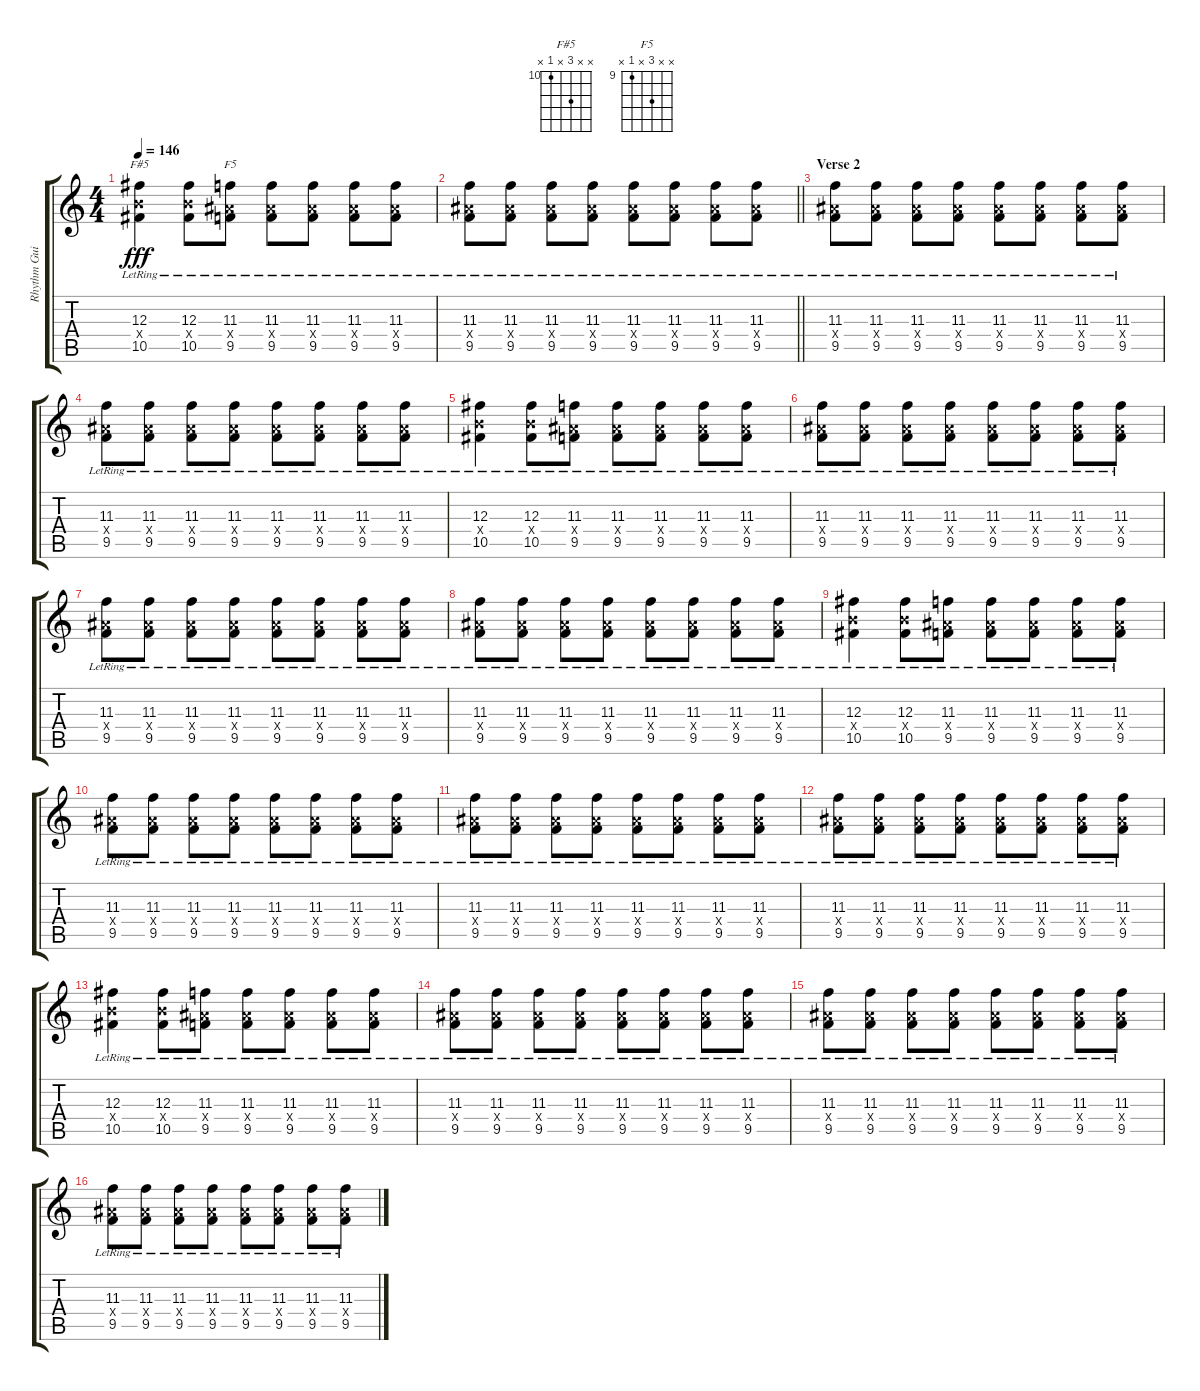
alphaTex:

\track ("Rhythm Guitar" "Rhythm Gui") {instrument electricguitarclean}
\staff {score tabs}
\tuning (Eb4 Bb3 Gb3 Db3 Ab2 Db2) {hide}
\chord ("F#5" x x 12 x 10 x) {firstfret 10}
\chord ("F5" x x 11 x 9 x) {firstfret 9}
\ts (4 4)
\tempo 146
\clef g2
\ks c
(12.3{lr} 10.4{x} 10.5{lr}).4{ch "F#5" dy fff} (12.3{lr} 10.4{x} 10.5{lr}).8 (11.3{lr} 9.4{x} 9.5{lr}).8{ch "F5"} (11.3{lr} 9.4{x} 9.5{lr}).8 (11.3{lr} 9.4{x} 9.5{lr}).8 (11.3{lr} 9.4{x} 9.5{lr}).8 (11.3{lr} 9.4{x} 9.5{lr}).8 |
\barLineRight lightlight
(11.3{lr} 9.4{x} 9.5{lr}).8 (11.3{lr} 9.4{x} 9.5{lr}).8 (11.3{lr} 9.4{x} 9.5{lr}).8 (11.3{lr} 9.4{x} 9.5{lr}).8 (11.3{lr} 9.4{x} 9.5{lr}).8 (11.3{lr} 9.4{x} 9.5{lr}).8 (11.3{lr} 9.4{x} 9.5{lr}).8 (11.3{lr} 9.4{x} 9.5{lr}).8 |
\section ("" "Verse 2")
(11.3{lr} 9.4{x} 9.5{lr}).8 (11.3{lr} 9.4{x} 9.5{lr}).8 (11.3{lr} 9.4{x} 9.5{lr}).8 (11.3{lr} 9.4{x} 9.5{lr}).8 (11.3{lr} 9.4{x} 9.5{lr}).8 (11.3{lr} 9.4{x} 9.5{lr}).8 (11.3{lr} 9.4{x} 9.5{lr}).8 (11.3{lr} 9.4{x} 9.5{lr}).8 |
(11.3{lr} 9.4{x} 9.5{lr}).8 (11.3{lr} 9.4{x} 9.5{lr}).8 (11.3{lr} 9.4{x} 9.5{lr}).8 (11.3{lr} 9.4{x} 9.5{lr}).8 (11.3{lr} 9.4{x} 9.5{lr}).8 (11.3{lr} 9.4{x} 9.5{lr}).8 (11.3{lr} 9.4{x} 9.5{lr}).8 (11.3{lr} 9.4{x} 9.5{lr}).8 |
(12.3{lr} 10.4{x} 10.5{lr}).4 (12.3{lr} 10.4{x} 10.5{lr}).8 (11.3{lr} 9.4{x} 9.5{lr}).8 (11.3{lr} 9.4{x} 9.5{lr}).8 (11.3{lr} 9.4{x} 9.5{lr}).8 (11.3{lr} 9.4{x} 9.5{lr}).8 (11.3{lr} 9.4{x} 9.5{lr}).8 |
(11.3{lr} 9.4{x} 9.5{lr}).8 (11.3{lr} 9.4{x} 9.5{lr}).8 (11.3{lr} 9.4{x} 9.5{lr}).8 (11.3{lr} 9.4{x} 9.5{lr}).8 (11.3{lr} 9.4{x} 9.5{lr}).8 (11.3{lr} 9.4{x} 9.5{lr}).8 (11.3{lr} 9.4{x} 9.5{lr}).8 (11.3{lr} 9.4{x} 9.5{lr}).8 |
(11.3{lr} 9.4{x} 9.5{lr}).8 (11.3{lr} 9.4{x} 9.5{lr}).8 (11.3{lr} 9.4{x} 9.5{lr}).8 (11.3{lr} 9.4{x} 9.5{lr}).8 (11.3{lr} 9.4{x} 9.5{lr}).8 (11.3{lr} 9.4{x} 9.5{lr}).8 (11.3{lr} 9.4{x} 9.5{lr}).8 (11.3{lr} 9.4{x} 9.5{lr}).8 |
(11.3{lr} 9.4{x} 9.5{lr}).8 (11.3{lr} 9.4{x} 9.5{lr}).8 (11.3{lr} 9.4{x} 9.5{lr}).8 (11.3{lr} 9.4{x} 9.5{lr}).8 (11.3{lr} 9.4{x} 9.5{lr}).8 (11.3{lr} 9.4{x} 9.5{lr}).8 (11.3{lr} 9.4{x} 9.5{lr}).8 (11.3{lr} 9.4{x} 9.5{lr}).8 |
(12.3{lr} 10.4{x} 10.5{lr}).4 (12.3{lr} 10.4{x} 10.5{lr}).8 (11.3{lr} 9.4{x} 9.5{lr}).8 (11.3{lr} 9.4{x} 9.5{lr}).8 (11.3{lr} 9.4{x} 9.5{lr}).8 (11.3{lr} 9.4{x} 9.5{lr}).8 (11.3{lr} 9.4{x} 9.5{lr}).8 |
(11.3{lr} 9.4{x} 9.5{lr}).8 (11.3{lr} 9.4{x} 9.5{lr}).8 (11.3{lr} 9.4{x} 9.5{lr}).8 (11.3{lr} 9.4{x} 9.5{lr}).8 (11.3{lr} 9.4{x} 9.5{lr}).8 (11.3{lr} 9.4{x} 9.5{lr}).8 (11.3{lr} 9.4{x} 9.5{lr}).8 (11.3{lr} 9.4{x} 9.5{lr}).8 |
(11.3{lr} 9.4{x} 9.5{lr}).8 (11.3{lr} 9.4{x} 9.5{lr}).8 (11.3{lr} 9.4{x} 9.5{lr}).8 (11.3{lr} 9.4{x} 9.5{lr}).8 (11.3{lr} 9.4{x} 9.5{lr}).8 (11.3{lr} 9.4{x} 9.5{lr}).8 (11.3{lr} 9.4{x} 9.5{lr}).8 (11.3{lr} 9.4{x} 9.5{lr}).8 |
(11.3{lr} 9.4{x} 9.5{lr}).8 (11.3{lr} 9.4{x} 9.5{lr}).8 (11.3{lr} 9.4{x} 9.5{lr}).8 (11.3{lr} 9.4{x} 9.5{lr}).8 (11.3{lr} 9.4{x} 9.5{lr}).8 (11.3{lr} 9.4{x} 9.5{lr}).8 (11.3{lr} 9.4{x} 9.5{lr}).8 (11.3{lr} 9.4{x} 9.5{lr}).8 |
(12.3{lr} 10.4{x} 10.5{lr}).4 (12.3{lr} 10.4{x} 10.5{lr}).8 (11.3{lr} 9.4{x} 9.5{lr}).8 (11.3{lr} 9.4{x} 9.5{lr}).8 (11.3{lr} 9.4{x} 9.5{lr}).8 (11.3{lr} 9.4{x} 9.5{lr}).8 (11.3{lr} 9.4{x} 9.5{lr}).8 |
(11.3{lr} 9.4{x} 9.5{lr}).8 (11.3{lr} 9.4{x} 9.5{lr}).8 (11.3{lr} 9.4{x} 9.5{lr}).8 (11.3{lr} 9.4{x} 9.5{lr}).8 (11.3{lr} 9.4{x} 9.5{lr}).8 (11.3{lr} 9.4{x} 9.5{lr}).8 (11.3{lr} 9.4{x} 9.5{lr}).8 (11.3{lr} 9.4{x} 9.5{lr}).8 |
(11.3{lr} 9.4{x} 9.5{lr}).8 (11.3{lr} 9.4{x} 9.5{lr}).8 (11.3{lr} 9.4{x} 9.5{lr}).8 (11.3{lr} 9.4{x} 9.5{lr}).8 (11.3{lr} 9.4{x} 9.5{lr}).8 (11.3{lr} 9.4{x} 9.5{lr}).8 (11.3{lr} 9.4{x} 9.5{lr}).8 (11.3{lr} 9.4{x} 9.5{lr}).8 |
(11.3{lr} 9.4{x} 9.5{lr}).8 (11.3{lr} 9.4{x} 9.5{lr}).8 (11.3{lr} 9.4{x} 9.5{lr}).8 (11.3{lr} 9.4{x} 9.5{lr}).8 (11.3{lr} 9.4{x} 9.5{lr}).8 (11.3{lr} 9.4{x} 9.5{lr}).8 (11.3{lr} 9.4{x} 9.5{lr}).8 (11.3{lr} 9.4{x} 9.5{lr}).8
